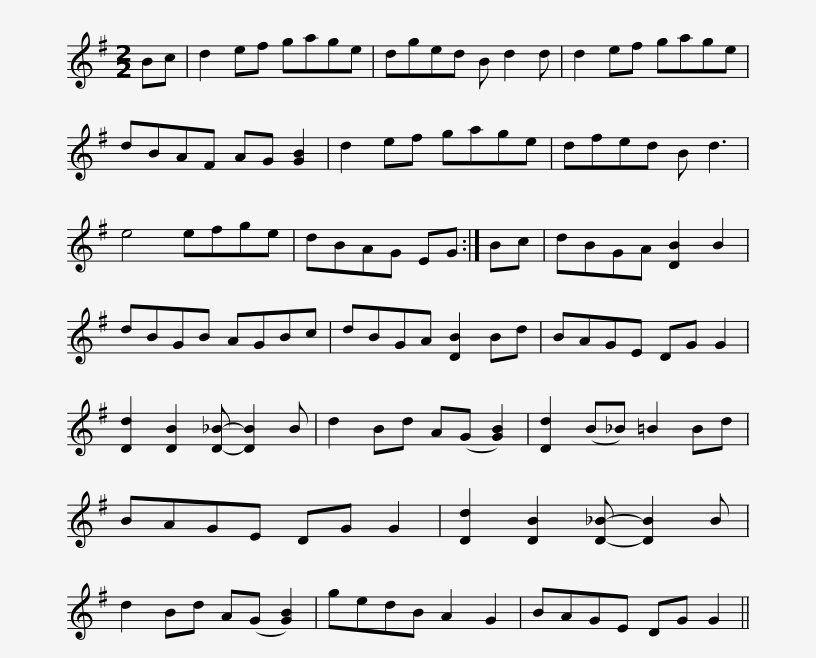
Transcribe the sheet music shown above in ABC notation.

X:1
L:1/8
M:2/2
I:linebreak $
K:G
V:1 treble
V:1
 Bc | d2 ef gage | dged B d2 d | d2 ef gage | dBAF AG [GB]2 | %5
 d2 ef gage | dfed B d3 |$ e4 efge | dBAG EG :| Bc | %10
 dBGA [DB]2 B2 | dBGB AGBc | dBGA [DB]2 Bd | BAGE DG G2 |$ [Dd]2 [DB]2 [D_B]- [DB]2 B | %15
 d2 Bd A(G [GB]2) | [Dd]2 (B_B) =B2 Bd | BAGE DG G2 | [Dd]2 [DB]2 [D_B]- [DB]2 B | d2 Bd A(G [GB]2) |$ %20
 gedB A2 G2 | BAGE DG G2 || %22
